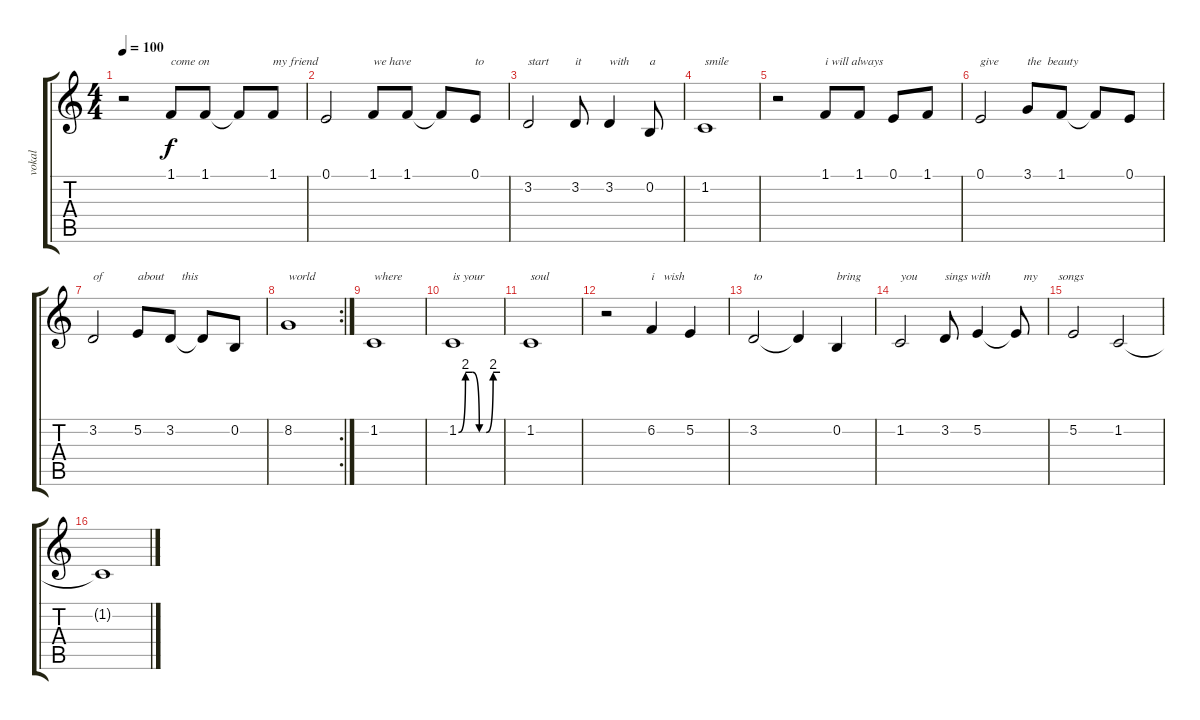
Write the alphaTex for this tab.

\track ("vokal" "vokal") {instrument flute}
\staff {score tabs}
\tuning (E4 B3 G3 D3 A2 E2) {hide}
\ts (4 4)
\tempo 100
\clef g2
\ks c
r.2{dy f} 1.1.8{txt "come on"} 1.1.8 1.1{t}.8 1.1.8{txt "my friend"} |
0.1.2 1.1.8{txt "we have"} 1.1.8 1.1{t}.8 0.1.8{txt "to"} |
3.2.2{txt "start"} 3.2.8{txt "it"} 3.2.4{txt "with"} 0.2.8{txt "a"} |
1.2.1{txt "smile"} |
r.2 1.1.8{txt "i will always"} 1.1.8 0.1.8 1.1.8 |
0.1.2{txt "give"} 3.1.8{txt "the  beauty"} 1.1.8 1.1{t}.8 0.1.8 |
3.2.2{txt "of"} 5.2.8{txt "about      this"} 3.2.8 3.2{t}.8 0.2.8 |
\rc 2
8.2.1{txt "world"} |
1.2.1{txt "where"} |
1.2{be (custom 0 0 10 8 20 8 30 0 40 0 50 8 60 8)}.1{txt "is your"} |
1.2.1{txt "soul"} |
r.2 6.2.4{txt "i   wish"} 5.2.4 |
3.2.2{txt "to"} 3.2{t}.4 0.2.4{txt "bring"} |
1.2.2{txt "you"} 3.2.8{txt "sings with           my       songs"} 5.2.4 5.2{t}.8 |
5.2.2 1.2.2 |
1.2{t}.1
